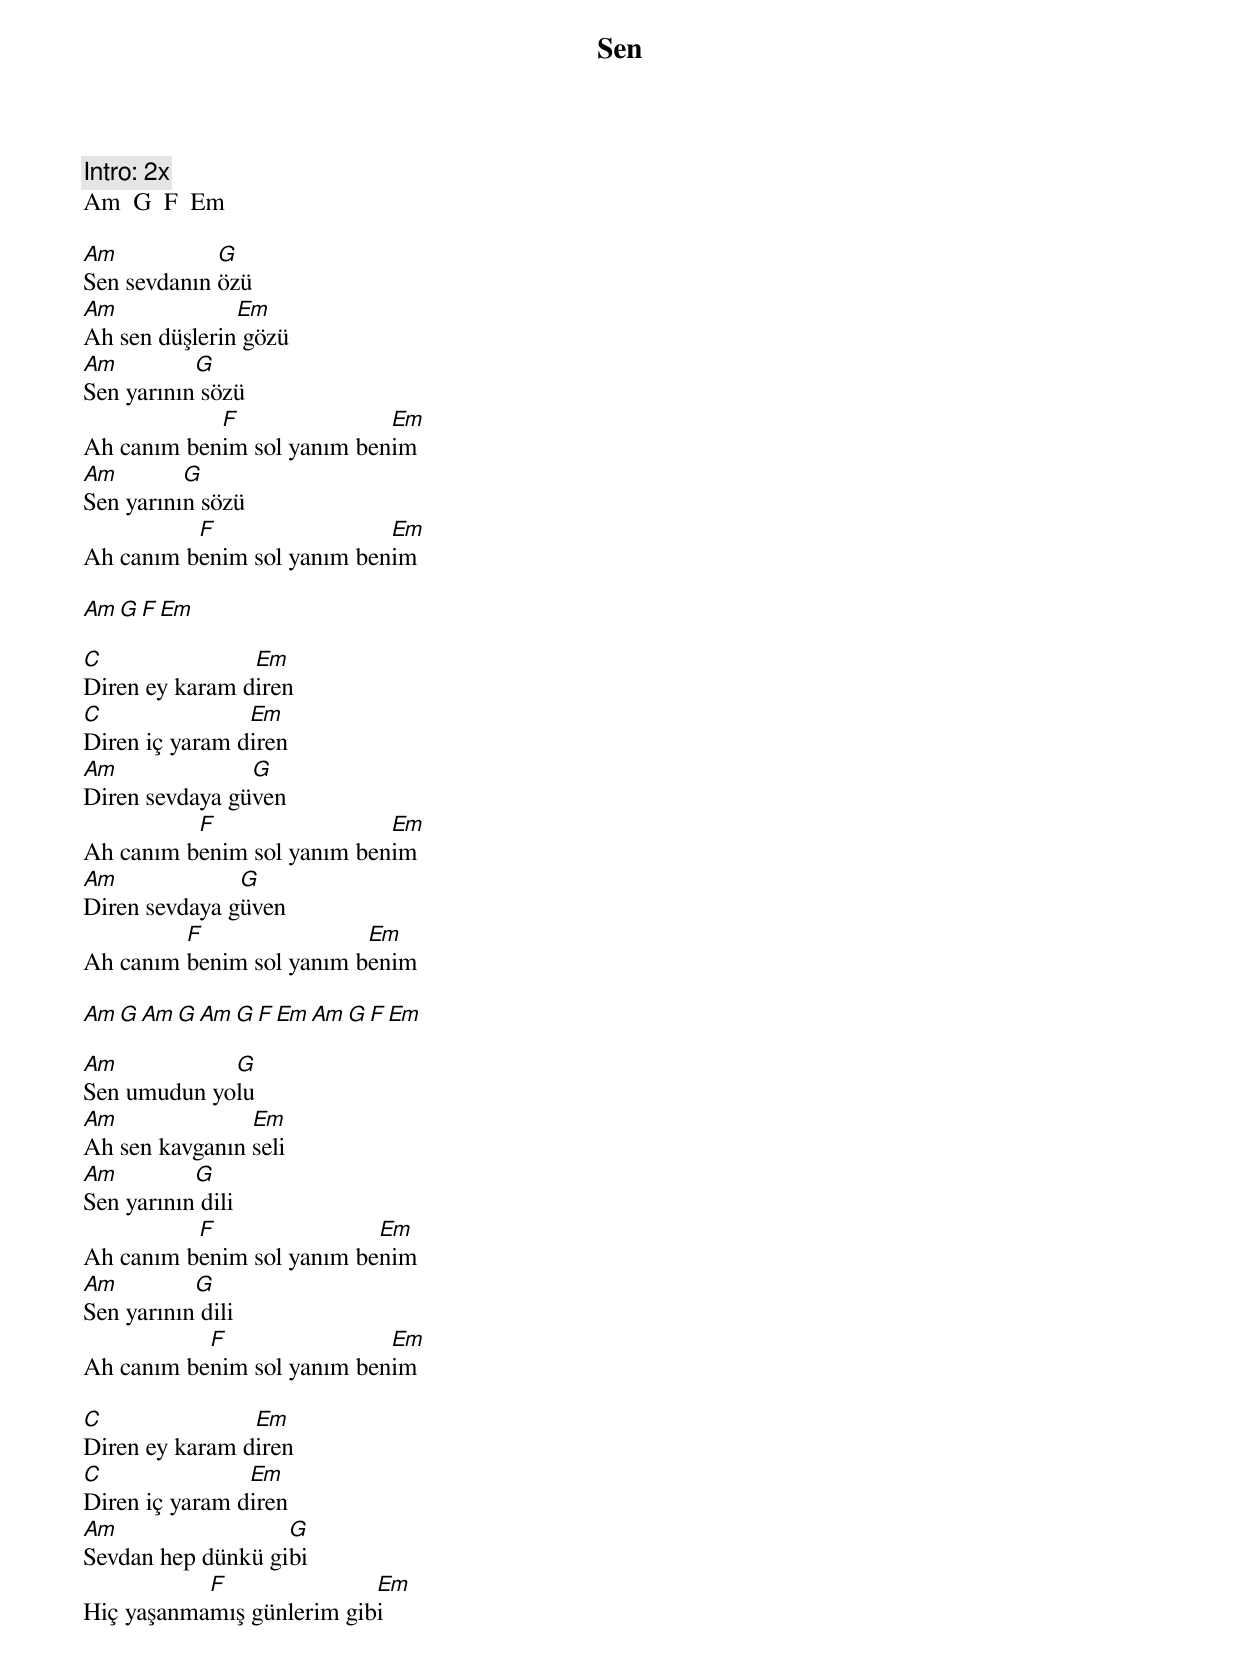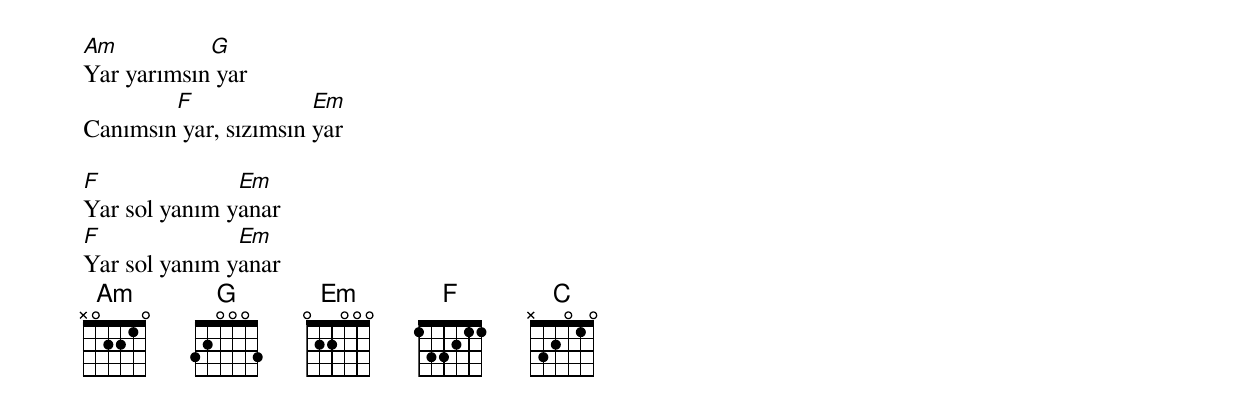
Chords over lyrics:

{title: Sen}
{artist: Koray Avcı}

Intro: 2x
Am  G  F  Em

Am           G
Sen sevdanın özü
Am             Em
Ah sen düşlerin gözü
Am         G
Sen yarının sözü
            F               Em
Ah canım benim sol yanım benim
Am        G
Sen yarının sözü
          F                 Em
Ah canım benim sol yanım benim

Am  G  F   Em

C               Em
Diren ey karam diren
C               Em
Diren iç yaram diren
Am              G
Diren sevdaya güven
          F                 Em
Ah canım benim sol yanım benim
Am             G
Diren sevdaya güven
         F                Em
Ah canım benim sol yanım benim

Am  G  Am  G  Am  G  F  Em  Am  G  F  Em

Am           G
Sen umudun yolu
Am              Em
Ah sen kavganın seli
Am         G
Sen yarının dili
          F                Em
Ah canım benim sol yanım benim
Am         G
Sen yarının dili
           F                Em
Ah canım benim sol yanım benim

C               Em
Diren ey karam diren
C               Em
Diren iç yaram diren
Am                 G
Sevdan hep dünkü gibi
           F               Em
Hiç yaşanmamış günlerim gibi
Am          G
Yar yarımsın yar
        F              Em
Canımsın yar, sızımsın yar

F              Em
Yar sol yanım yanar
F              Em
Yar sol yanım yanar
